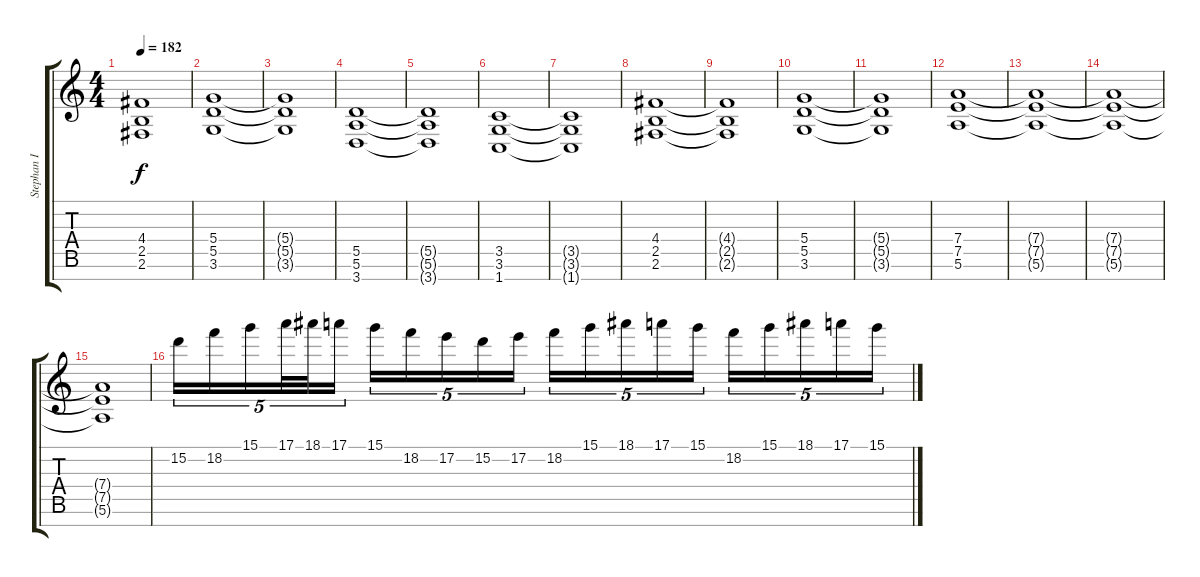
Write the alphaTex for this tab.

\track ("Stephan I" "Stephan I") {instrument distortionguitar}
\staff {score tabs}
\tuning (E4 B3 G3 D3 A2 E2 B1) {hide}
\ts (4 4)
\tempo 182
\clef g2
\ks c
(4.4{t} 2.5{t} 2.6{t}).1{dy f} |
(5.4 5.5 3.6).1 |
(5.4{t} 5.5{t} 3.6{t}).1 |
(5.5 5.6 3.7).1 |
(5.5{t} 5.6{t} 3.7{t}).1 |
(3.5 3.6 1.7).1 |
(3.5{t} 3.6{t} 1.7{t}).1 |
(4.4 2.5 2.6).1 |
(4.4{t} 2.5{t} 2.6{t}).1 |
(5.4 5.5 3.6).1 |
(5.4{t} 5.5{t} 3.6{t}).1 |
(7.4 7.5 5.6).1 |
(7.4{t} 7.5{t} 5.6{t}).1 |
(7.4{t} 7.5{t} 5.6{t}).1 |
(7.4{t} 7.5{t} 5.6{t}).1 |
15.2.16{tu (5 4)} 18.2.16{tu (5 4)} 15.1.16{tu (5 4)} 17.1.32{tu (5 4)} 18.1.32{tu (5 4)} 17.1.16{tu (5 4)} 15.1.16{tu (5 4)} 18.2.16{tu (5 4)} 17.2.16{tu (5 4)} 15.2.16{tu (5 4)} 17.2.16{tu (5 4)} 18.2.16{tu (5 4)} 15.1.16{tu (5 4)} 18.1.16{tu (5 4)} 17.1.16{tu (5 4)} 15.1.16{tu (5 4)} 18.2.16{tu (5 4)} 15.1.16{tu (5 4)} 18.1.16{tu (5 4)} 17.1.16{tu (5 4)} 15.1.16{tu (5 4)}
